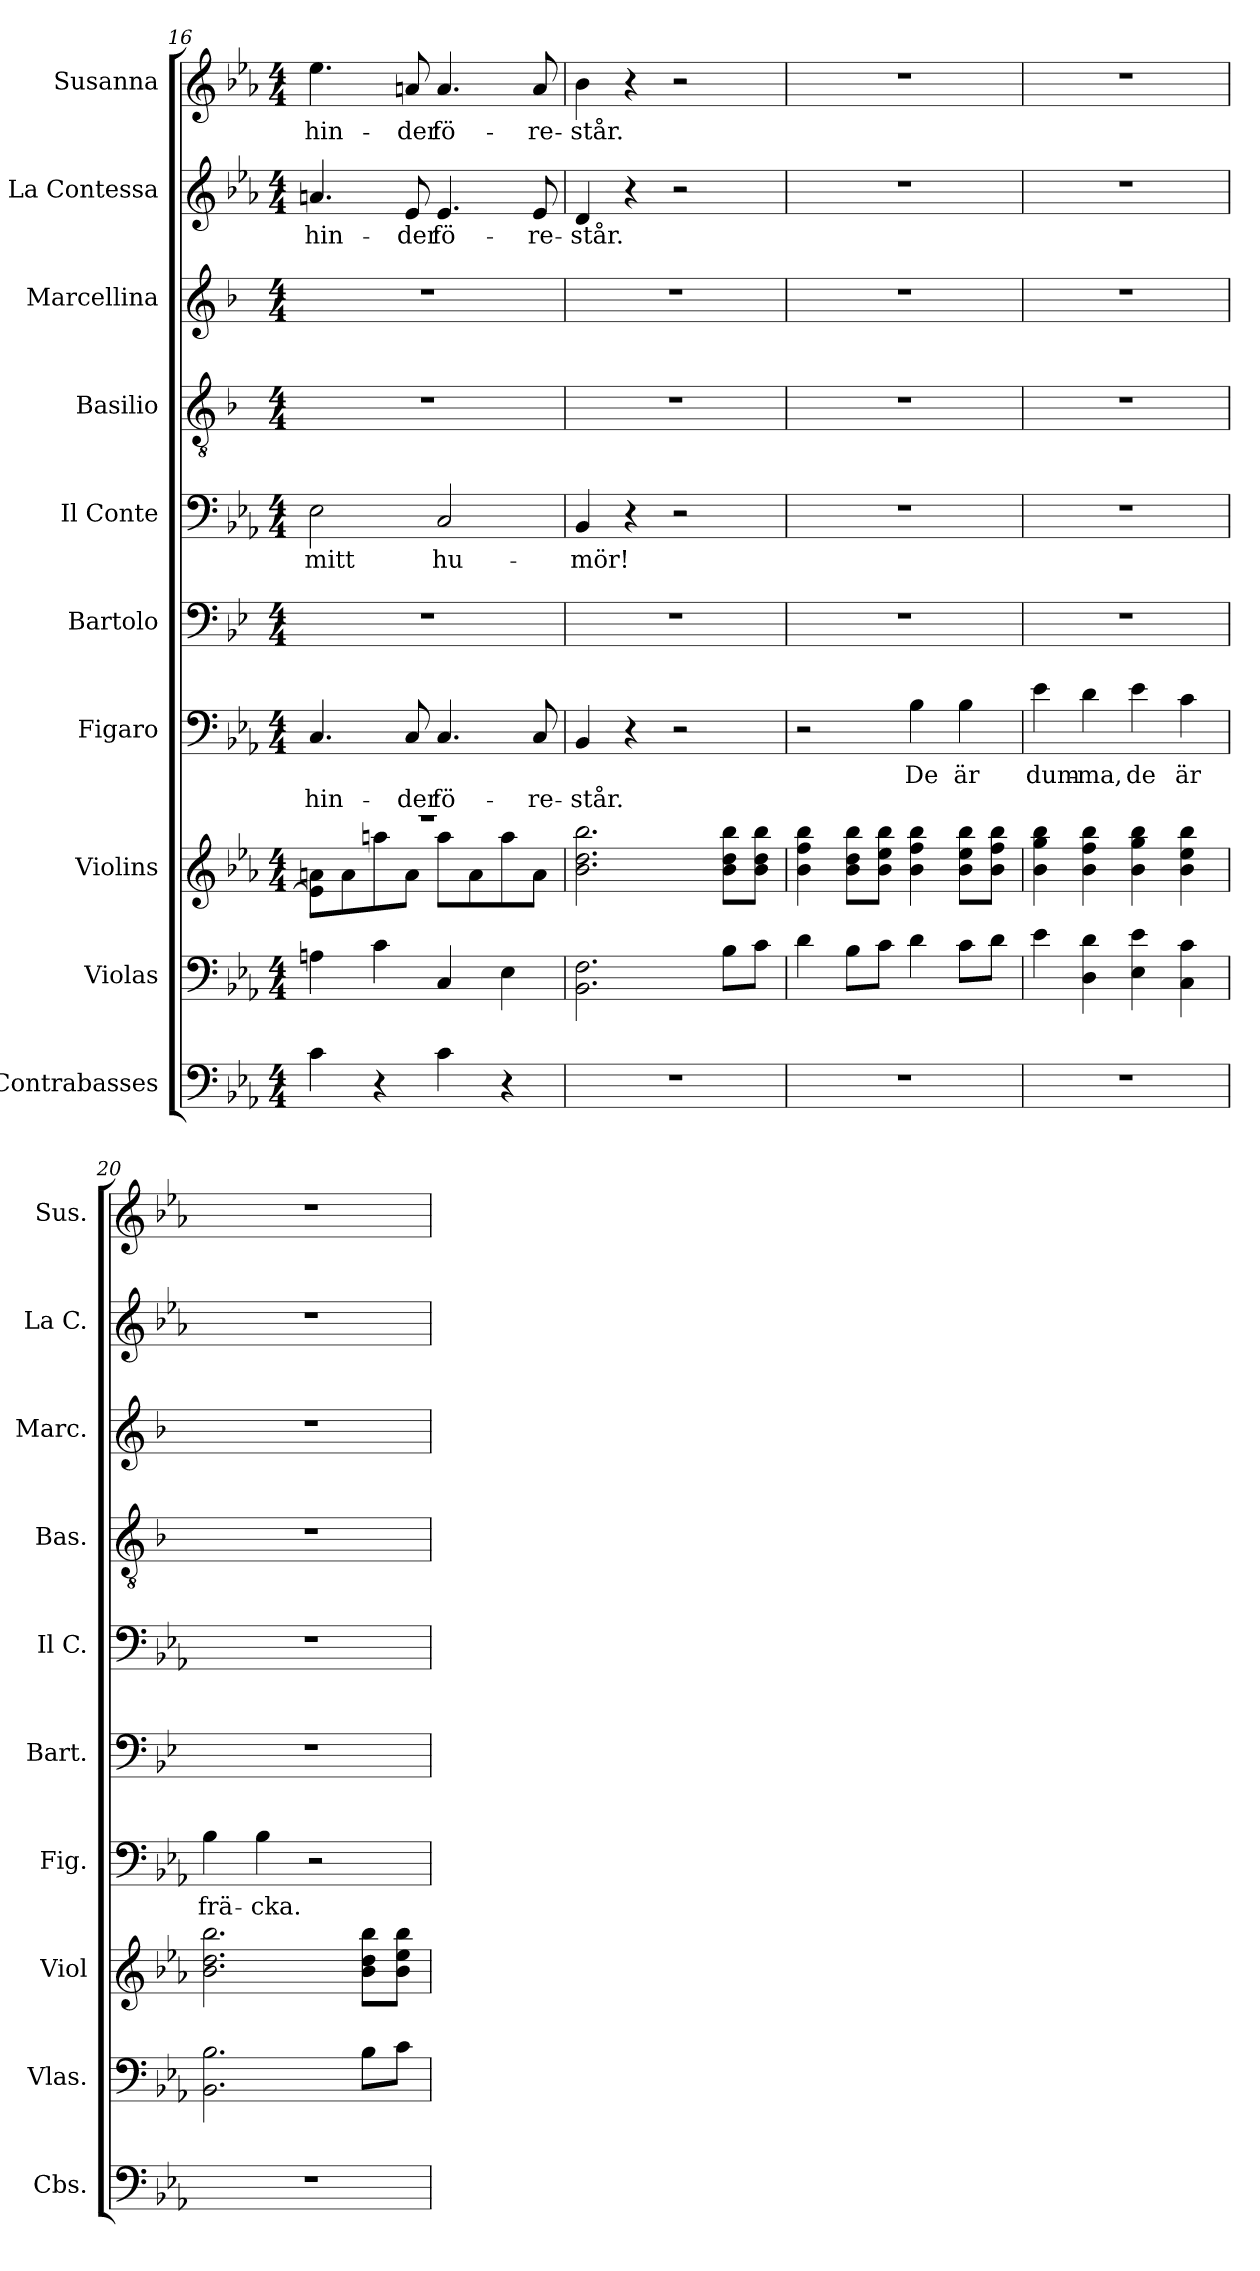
**kern	**kern	**kern	**kern	**text	**text	**kern	**kern	**text	**kern	**kern	**kern	**text	**kern	**text
*part10	*part9	*part8	*part7	*part7	*part7	*part6	*part5	*part5	*part4	*part3	*part2	*part2	*part1	*part1
*staff10	*staff9	*staff8	*staff7	*staff7	*staff7	*staff6	*staff5	*staff5	*staff4	*staff3	*staff2	*staff2	*staff1	*staff1
*I"Contrabasses	*I"Violas	*I"Violins	*I"Figaro	*	*	*I"Bartolo	*I"Il Conte	*	*I"Basilio	*I"Marcellina	*I"La Contessa	*	*I"Susanna	*
*I'Cbs.	*I'Vlas.	*I'Viol	*I'Fig.	*	*	*I'Bart.	*I'Il C.	*	*I'Bas.	*I'Marc.	*I'La C.	*	*I'Sus.	*
*clefF4	*clefF4	*clefG2	*clefF4	*	*	*clefF4	*clefF4	*	*clefGv2	*clefG2	*clefG2	*	*clefG2	*
*ITrd7c12	*	*	*	*	*	*ITrd4c7	*	*	*ITrd1c2	*ITrd1c2	*	*	*	*
*k[b-e-a-]	*k[b-e-a-]	*k[b-e-a-]	*k[b-e-a-]	*	*	*k[b-e-a-]	*k[b-e-a-]	*	*k[b-e-a-]	*k[b-e-a-]	*k[b-e-a-]	*	*k[b-e-a-]	*
*M4/4	*M4/4	*M4/4	*M4/4	*	*	*M4/4	*M4/4	*	*M4/4	*M4/4	*M4/4	*	*M4/4	*
=16	=16	=16	=16	=16	=16	=16	=16	=16	=16	=16	=16	=16	=16	=16
*	*	*^	*	*	*	*	*	*	*	*	*	*	*	*
!	!	!	!	!	!	!LO:LY:b	!	!	!LO:LY:b	!	!	!	!LO:LY:b	!	!LO:LY:b
4C\	4An\	1r	8e-\] 8an\L	4.C/	.	hin-	1r	2E-\	mitt	1r	1r	4.an/	hin-	4.ee-\	hin-
.	.	.	8a\	.	.	.	.	.	.	.	.	.	.	.	.
4r	4c\	.	8aan\	.	.	.	.	.	.	.	.	.	.	.	.
!	!	!	!	!	!	!LO:LY:b	!	!	!	!	!	!	!LO:LY:b	!	!LO:LY:b
.	.	.	8a\J	8C/	.	-der	.	.	.	.	.	8e-/	-der	8an/	-der
!	!	!	!	!	!	!LO:LY:b	!	!	!LO:LY:b	!	!	!	!LO:LY:b	!	!LO:LY:b
4C\	4C/	.	8aa\L	4.C/	.	fö-	.	2C/	hu-	.	.	4.e-/	fö-	4.a/	fö-
.	.	.	8a\	.	.	.	.	.	.	.	.	.	.	.	.
4r	4E-\	.	8aa\	.	.	.	.	.	.	.	.	.	.	.	.
!	!	!	!	!	!	!LO:LY:b	!	!	!	!	!	!	!LO:LY:b	!	!LO:LY:b
.	.	.	8a\J	8C/	.	-re-	.	.	.	.	.	8e-/	-re-	8a/	-re-
=17	=17	=17	=17	=17	=17	=17	=17	=17	=17	=17	=17	=17	=17	=17	=17
!	!	!	!	!	!	!LO:LY:b	!	!	!LO:LY:b	!	!	!	!LO:LY:b	!	!LO:LY:b
*	*	*v	*v	*	*	*	*	*	*	*	*	*	*	*	*
1r	2.BB-\ 2.F\	2.b-\ 2.dd\ 2.bb-\	4BB-/	.	-står.	1r	4BB-/	-mör!	1r	1r	4d/	-står.	4b-\	-står.
.	.	.	4r	.	.	.	4r	.	.	.	4r	.	4r	.
.	.	.	2r	.	.	.	2r	.	.	.	2r	.	2r	.
.	8B-\L	8b-\ 8dd\ 8bb-\L	.	.	.	.	.	.	.	.	.	.	.	.
.	8c\J	8b-\ 8dd\ 8bb-\J	.	.	.	.	.	.	.	.	.	.	.	.
=18	=18	=18	=18	=18	=18	=18	=18	=18	=18	=18	=18	=18	=18	=18
1r	4d\	4b-\ 4ff\ 4bb-\	2r	.	.	1r	1r	.	1r	1r	1r	.	1r	.
.	8B-\L	8b-\ 8dd\ 8bb-\L	.	.	.	.	.	.	.	.	.	.	.	.
.	8c\J	8b-\ 8ee-\ 8bb-\J	.	.	.	.	.	.	.	.	.	.	.	.
!	!	!	!	!LO:LY:b	!	!	!	!	!	!	!	!	!	!
.	4d\	4b-\ 4ff\ 4bb-\	4B-\	De	.	.	.	.	.	.	.	.	.	.
!	!	!	!	!LO:LY:b	!	!	!	!	!	!	!	!	!	!
.	8c\L	8b-\ 8ee-\ 8bb-\L	4B-\	är	.	.	.	.	.	.	.	.	.	.
.	8d\J	8b-\ 8ff\ 8bb-\J	.	.	.	.	.	.	.	.	.	.	.	.
=19	=19	=19	=19	=19	=19	=19	=19	=19	=19	=19	=19	=19	=19	=19
!	!	!	!	!LO:LY:b	!	!	!	!	!	!	!	!	!	!
1r	4e-\	4b-\ 4gg\ 4bb-\	4e-\	dum-	.	1r	1r	.	1r	1r	1r	.	1r	.
!	!	!	!	!LO:LY:b	!	!	!	!	!	!	!	!	!	!
.	4D\ 4d\	4b-\ 4ff\ 4bb-\	4d\	-ma,	.	.	.	.	.	.	.	.	.	.
!	!	!	!	!LO:LY:b	!	!	!	!	!	!	!	!	!	!
.	4E-\ 4e-\	4b-\ 4gg\ 4bb-\	4e-\	de	.	.	.	.	.	.	.	.	.	.
!	!	!	!	!LO:LY:b	!	!	!	!	!	!	!	!	!	!
.	4C\ 4c\	4b-\ 4ee-\ 4bb-\	4c\	är	.	.	.	.	.	.	.	.	.	.
!!LO:PB:g=z
=20	=20	=20	=20	=20	=20	=20	=20	=20	=20	=20	=20	=20	=20	=20
!	!	!	!	!LO:LY:b	!	!	!	!	!	!	!	!	!	!
1r	2.BB-\ 2.B-\	2.b-\ 2.dd\ 2.bb-\	4B-\	frä-	.	1r	1r	.	1r	1r	1r	.	1r	.
!	!	!	!	!LO:LY:b	!	!	!	!	!	!	!	!	!	!
.	.	.	4B-\	-cka.	.	.	.	.	.	.	.	.	.	.
.	.	.	2r	.	.	.	.	.	.	.	.	.	.	.
.	8B-\L	8b-\ 8dd\ 8bb-\L	.	.	.	.	.	.	.	.	.	.	.	.
.	8c\J	8b-\ 8ee-\ 8bb-\J	.	.	.	.	.	.	.	.	.	.	.	.
=	=	=	=	=	=	=	=	=	=	=	=	=	=	=
*-	*-	*-	*-	*-	*-	*-	*-	*-	*-	*-	*-	*-	*-	*-
